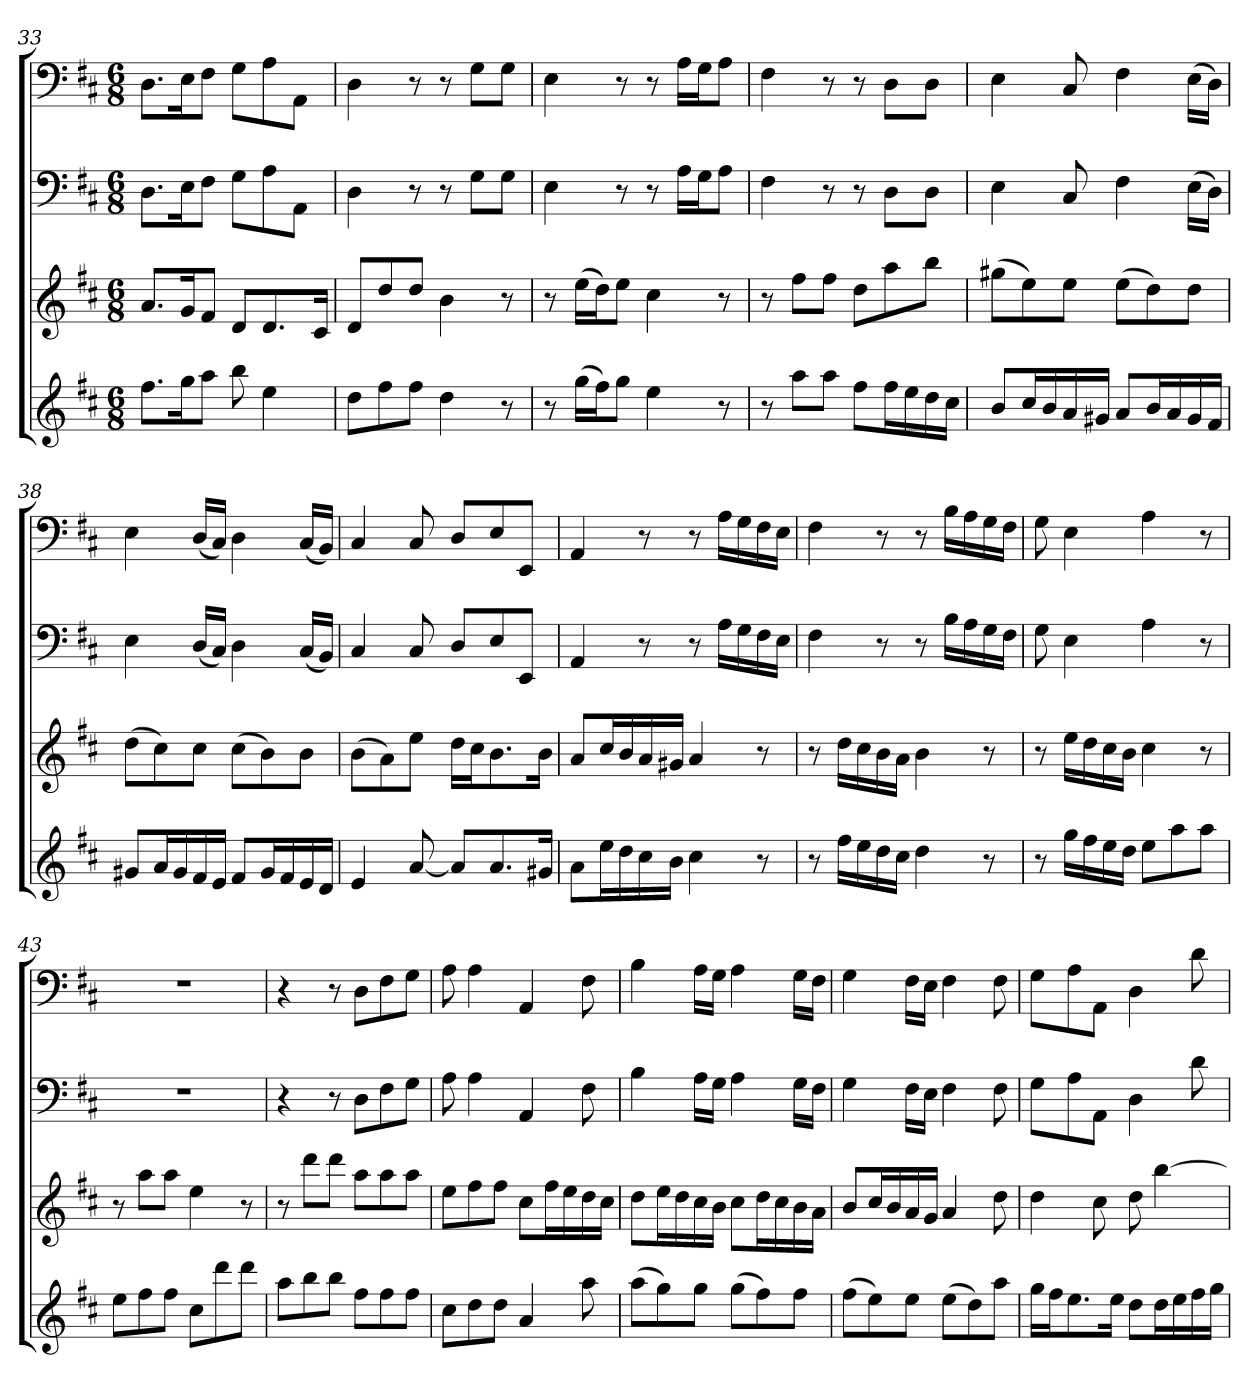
**kern	**kern	**kern	**kern
*part4	*part3	*part2	*part1
*staff4	*staff3	*staff2	*staff1
*clefG2	*clefG2	*clefF4	*clefF4
*k[f#c#]	*k[f#c#]	*k[f#c#]	*k[f#c#]
*D:	*D:	*D:	*D:
*M6/8	*M6/8	*M6/8	*M6/8
=33	=33	=33	=33
8.ff#\L	8.a/L	8.D\L	8.D\L
16gg\K	16g/K	16E\K	16E\K
8aa\J	8f#/J	8F#\J	8F#\J
8bb\	8d/L	8G\L	8G\L
4ee\	8.d/	8A\	8A\
.	.	8AA\J	8AA\J
.	16c#/Jk	.	.
=34	=34	=34	=34
8dd\L	8d/L	4D\	4D\
8ff#\	8dd/	.	.
8ff#\J	8dd/J	8r	8r
4dd\	4b\	8r	8r
.	.	8G\L	8G\L
8r	8r	8G\J	8G\J
=35	=35	=35	=35
8r	8r	4E\	4E\
(16gg\LL	(16ee\LL	.	.
16ff#\J)	16dd\J)	.	.
8gg\J	8ee\J	8r	8r
4ee\	4cc#\	8r	8r
.	.	16A\LL	16A\LL
.	.	16G\J	16G\J
8r	8r	8A\J	8A\J
=36	=36	=36	=36
8r	8r	4F#\	4F#\
8aa\L	8ff#\L	.	.
8aa\J	8ff#\J	8r	8r
8ff#\L	8dd\L	8r	8r
16ff#\L	8aa\	8D\L	8D\L
16ee\	.	.	.
16dd\	8bb\J	8D\J	8D\J
16cc#\JJ	.	.	.
=37	=37	=37	=37
8b/L	(8gg#X\L	4E\	4E\
16cc#/L	8ee\)	.	.
16b/	.	.	.
16a/	8ee\J	8C#/	8C#/
16g#X/JJ	.	.	.
8a/L	(8ee\L	4F#\	4F#\
16b/L	8dd\)	.	.
16a/	.	.	.
16g#/	8dd\J	(16E\LL	(16E\LL
16f#/JJ	.	16D\JJ)	16D\JJ)
=38	=38	=38	=38
8g#X/L	(8dd\L	4E\	4E\
16a/L	8cc#\)	.	.
16g#/	.	.	.
16f#/	8cc#\J	(16D/LL	(16D/LL
16e/JJ	.	16C#/JJ)	16C#/JJ)
8f#/L	(8cc#\L	4D\	4D\
16g#/L	8b\)	.	.
16f#/	.	.	.
16e/	8b\J	(16C#/LL	(16C#/LL
16d/JJ	.	16BB/JJ)	16BB/JJ)
=39	=39	=39	=39
4e/	(8b\L	4C#/	4C#/
.	8a\)	.	.
[8a/	8ee\J	8C#/	8C#/
8a/L]	16dd\LL	8D/L	8D/L
.	16cc#\J	.	.
8.a/	8.b\	8E/	8E/
.	.	8EE/J	8EE/J
16g#X/Jk	16b\Jk	.	.
=40	=40	=40	=40
8a\L	8a/L	4AA/	4AA/
16ee\L	16cc#/L	.	.
16dd\	16b/	.	.
16cc#\	16a/	8r	8r
16b\JJ	16g#X/JJ	.	.
4cc#\	4a/	8r	8r
.	.	16A\LL	16A\LL
.	.	16G\	16G\
8r	8r	16F#\	16F#\
.	.	16E\JJ	16E\JJ
=41	=41	=41	=41
8r	8r	4F#\	4F#\
16ff#\LL	16dd\LL	.	.
16ee\	16cc#\	.	.
16dd\	16b\	8r	8r
16cc#\JJ	16a\JJ	.	.
4dd\	4b\	8r	8r
.	.	16B\LL	16B\LL
.	.	16A\	16A\
8r	8r	16G\	16G\
.	.	16F#\JJ	16F#\JJ
=42	=42	=42	=42
8r	8r	8G\	8G\
16gg\LL	16ee\LL	4E\	4E\
16ff#\	16dd\	.	.
16ee\	16cc#\	.	.
16dd\JJ	16b\JJ	.	.
8ee\L	4cc#\	4A\	4A\
8aa\	.	.	.
8aa\J	8r	8r	8r
=43	=43	=43	=43
8ee\L	8r	2.r	2.r
8ff#\	8aa\L	.	.
8ff#\J	8aa\J	.	.
8cc#\L	4ee\	.	.
8ddd\	.	.	.
8ddd\J	8r	.	.
=44	=44	=44	=44
8aa\L	8r	4r	4r
8bb\	8ddd\L	.	.
8bb\J	8ddd\J	8r	8r
8ff#\L	8aa\L	8D\L	8D\L
8ff#\	8aa\	8F#\	8F#\
8ff#\J	8aa\J	8G\J	8G\J
=45	=45	=45	=45
8cc#\L	8ee\L	8A\	8A\
8dd\	8ff#\	4A\	4A\
8dd\J	8ff#\J	.	.
4a/	8cc#\L	4AA/	4AA/
.	16ff#\L	.	.
.	16ee\	.	.
8aa\	16dd\	8F#\	8F#\
.	16cc#\JJ	.	.
=46	=46	=46	=46
(8aa\L	8dd\L	4B\	4B\
8gg\)	16ee\L	.	.
.	16dd\	.	.
8gg\J	16cc#\	16A\LL	16A\LL
.	16b\JJ	16G\JJ	16G\JJ
(8gg\L	8cc#\L	4A\	4A\
8ff#\)	16dd\L	.	.
.	16cc#\	.	.
8ff#\J	16b\	16G\LL	16G\LL
.	16a\JJ	16F#\JJ	16F#\JJ
=47	=47	=47	=47
(8ff#\L	8b/L	4G\	4G\
8ee\)	16cc#/L	.	.
.	16b/	.	.
8ee\J	16a/	16F#\LL	16F#\LL
.	16g/JJ	16E\JJ	16E\JJ
(8ee\L	4a/	4F#\	4F#\
8dd\)	.	.	.
8aa\J	8dd\	8F#\	8F#\
=48	=48	=48	=48
16gg\LL	4dd\	8G\L	8G\L
16ff#\J	.	.	.
8.ee\	.	8A\	8A\
.	8cc#\	8AA\J	8AA\J
16ee\Jk	.	.	.
8dd\L	8dd\	4D\	4D\
16dd\L	[4bb\	.	.
16ee\	.	.	.
16ff#\	.	8d\	8d\
16gg\JJ	.	.	.
=	=	=	=
*-	*-	*-	*-
